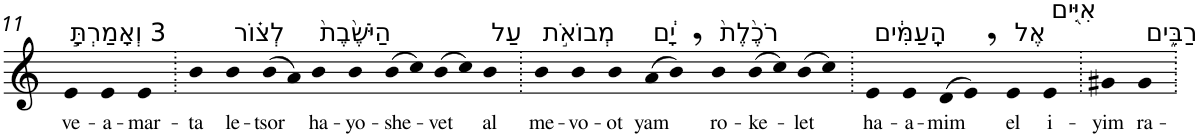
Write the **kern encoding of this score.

**kern	**text
*part1	*part1
*staff1	*staff1
*I"Piano	*
*I'Pno	*
!!LO:PB:g=z
*clefG2	*
*k[]	*
=11	=11
!LO:TX:a:t=3 וְאָמַרְתָּ֣	!
!	!LO:LY:b
4e	ve-
!	!LO:LY:b
4e	-a-
!	!LO:LY:b
4e	-mar-
=12.	=12.
!	!LO:LY:b
4b	-ta
!LO:TX:a:t=לְצ֗וֹר	!
!	!LO:LY:b
4b	le-
!	!LO:LY:b
(>8b	-tsor
8a)	.
!LO:TX:a:t=הַיֹּשֶׁ֙בֶת֙	!
!	!LO:LY:b
4b	ha-
!	!LO:LY:b
4b	-yo-
!	!LO:LY:b
(>8b	-she-
8cc)	.
!	!LO:LY:b
(>8b	-vet
8cc)	.
!LO:TX:a:t=עַל	!
!	!LO:LY:b
4b	al
=13.	=13.
!LO:TX:a:t=מְבוֹאֹ֣ת	!
!	!LO:LY:b
4b	me-
!	!LO:LY:b
4b	-vo-
!	!LO:LY:b
4b	-ot
!LO:TX:a:t=יָ֔ם	!
!	!LO:LY:b
(>8a	yam
8b,)	.
!LO:TX:a:t=רֹכֶ֙לֶת֙	!
!	!LO:LY:b
4b	ro-
!	!LO:LY:b
(>8b	-ke-
8cc)	.
!	!LO:LY:b
(>8b	-let
8cc)	.
=14.	=14.
!LO:TX:a:t=הָֽעַמִּ֔ים	!
!	!LO:LY:b
4e	ha-
!	!LO:LY:b
4e	-a-
!	!LO:LY:b
(>8d	-mim
8e,)	.
!LO:TX:a:t=אֶל	!
!	!LO:LY:b
4e	el
!LO:TX:a:t=אִיִּ֖ים	!
!	!LO:LY:b
4e	i-
=15.	=15.
!	!LO:LY:b
4g#X	-yim
!LO:TX:a:t=רַבִּ֑ים	!
!	!LO:LY:b
4g#	ra-
=.	=.
*-	*-
